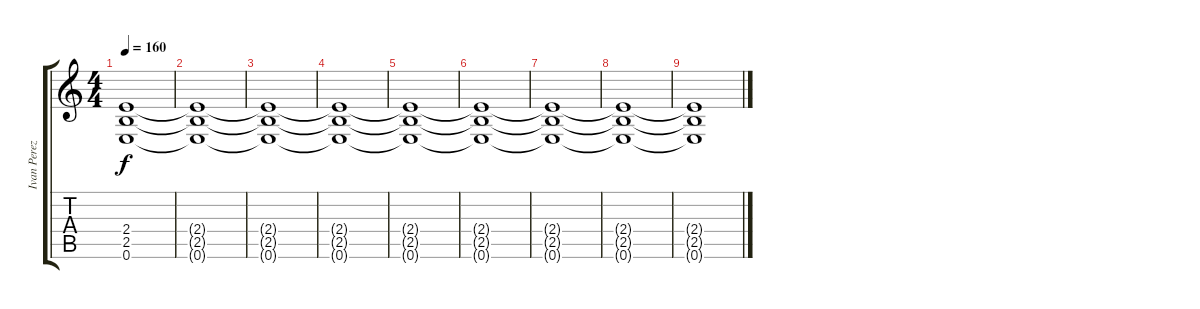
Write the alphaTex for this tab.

\track ("Ivan Perez" "Ivan Perez") {instrument distortionguitar}
\staff {score tabs}
\tuning (E4 B3 G3 D3 A2 E2) {hide}
\ts (4 4)
\tempo 160
\clef g2
\ks c
(2.4{t} 2.5{t} 0.6{t}).1{dy f} |
(2.4{t} 2.5{t} 0.6{t}).1 |
(2.4{t} 2.5{t} 0.6{t}).1 |
(2.4{t} 2.5{t} 0.6{t}).1 |
(2.4{t} 2.5{t} 0.6{t}).1 |
(2.4{t} 2.5{t} 0.6{t}).1 |
(2.4{t} 2.5{t} 0.6{t}).1 |
(2.4{t} 2.5{t} 0.6{t}).1 |
(2.4{t} 2.5{t} 0.6{t}).1
